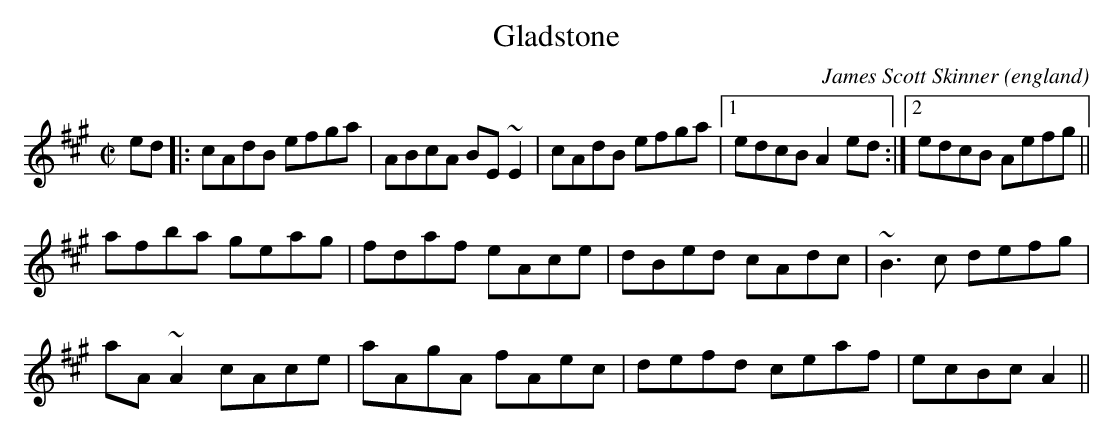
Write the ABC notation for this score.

X:1
T:Gladstone
O:england
C:James Scott Skinner
M:C|
K:A
ed|:cAdB efga|ABcA BE~E2|cAdB efga|1 edcB A2ed:|2 edcB Aefg||
afba geag|fdaf eAce|dBed cAdc|~B3c defg|
aA~A2 cAce|aAgA fAec|defd ceaf|ecBc A2||
